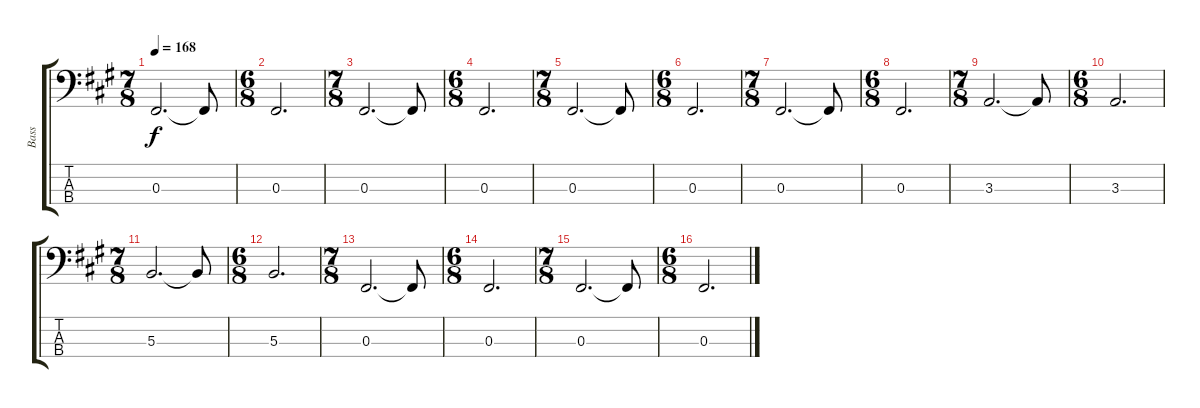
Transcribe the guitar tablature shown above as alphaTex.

\track ("Bass" "Bass") {instrument distortionguitar}
\staff {score tabs}
\tuning (E2 B1 Gb1 B0) {hide}
\ts (7 8)
\tempo 168
\clef f4
\ks f#minor
0.3.2{d dy f} 0.3{t}.8 |
\ts (6 8)
0.3.2{d} |
\ts (7 8)
0.3.2{d} 0.3{t}.8 |
\ts (6 8)
0.3.2{d} |
\ts (7 8)
0.3.2{d} 0.3{t}.8 |
\ts (6 8)
0.3.2{d} |
\ts (7 8)
0.3.2{d} 0.3{t}.8 |
\ts (6 8)
0.3.2{d} |
\ts (7 8)
3.3.2{d} 3.3{t}.8 |
\ts (6 8)
3.3.2{d} |
\ts (7 8)
5.3.2{d} 5.3{t}.8 |
\ts (6 8)
5.3.2{d} |
\ts (7 8)
0.3.2{d} 0.3{t}.8 |
\ts (6 8)
0.3.2{d} |
\ts (7 8)
0.3.2{d} 0.3{t}.8 |
\ts (6 8)
0.3.2{d}
